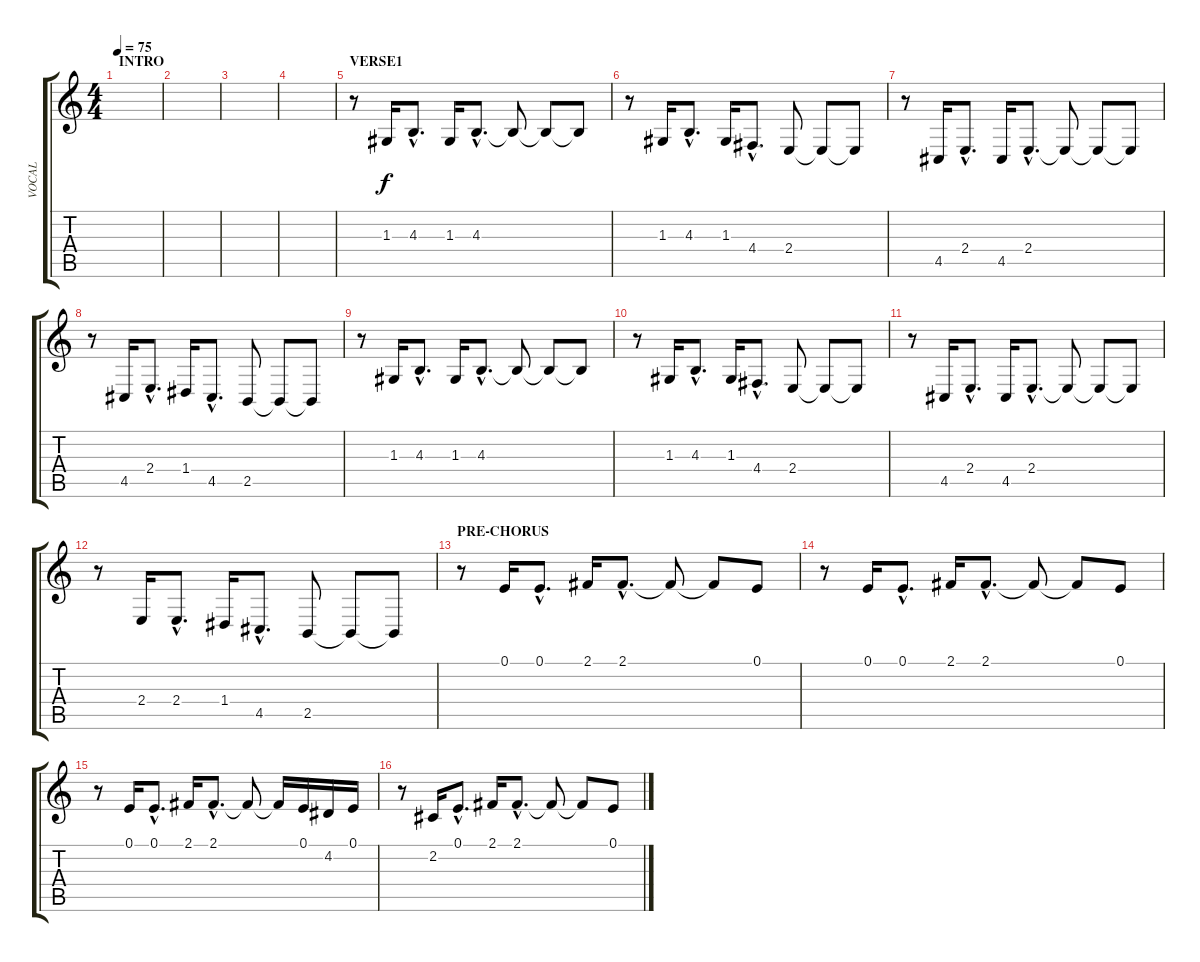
\track ("VOCAL" "VOCAL") {instrument lead6voice}
\staff {score tabs}
\tuning (E4 B3 G3 D3 A2 E2) {hide}
\ts (4 4)
\section ("" "INTRO")
\tempo 75
\clef g2
\ks c
|
|
|
|
\section ("" "VERSE1")
r.8 1.3.16 4.3{hac}.8{d} 1.3.16 4.3{hac}.8{d} 4.3{t}.8 4.3{t}.8 4.3{t}.8 |
r.8 1.3.16 4.3{hac}.8{d} 1.3.16 4.4{hac}.8{d} 2.4.8 2.4{t}.8 2.4{t}.8 |
r.8 4.5.16 2.4{hac}.8{d} 4.5.16 2.4{hac}.8{d} 2.4{t}.8 2.4{t}.8 2.4{t}.8 |
r.8 4.5.16 2.4{hac}.8{d} 1.4.16 4.5{hac}.8{d} 2.5.8 2.5{t}.8 2.5{t}.8 |
r.8 1.3.16 4.3{hac}.8{d} 1.3.16 4.3{hac}.8{d} 4.3{t}.8 4.3{t}.8 4.3{t}.8 |
r.8 1.3.16 4.3{hac}.8{d} 1.3.16 4.4{hac}.8{d} 2.4.8 2.4{t}.8 2.4{t}.8 |
r.8 4.5.16 2.4{hac}.8{d} 4.5.16 2.4{hac}.8{d} 2.4{t}.8 2.4{t}.8 2.4{t}.8 |
r.8 2.4.16 2.4{hac}.8{d} 1.4.16 4.5{hac}.8{d} 2.5.8 2.5{t}.8 2.5{t}.8 |
\section ("" "PRE-CHORUS")
r.8 0.1.16 0.1{hac}.8{d} 2.1.16 2.1{hac}.8{d} 2.1{t}.8 2.1{t}.8 0.1.8 |
r.8 0.1.16 0.1{hac}.8{d} 2.1.16 2.1{hac}.8{d} 2.1{t}.8 2.1{t}.8 0.1.8 |
r.8 0.1.16 0.1{hac}.8{d} 2.1.16 2.1{hac}.8{d} 2.1{t}.8 2.1{t}.16 0.1.16 4.2.16 0.1.16 |
r.8 2.2.16 0.1{hac}.8{d} 2.1.16 2.1{hac}.8{d} 2.1{t}.8 2.1{t}.8 0.1.8
